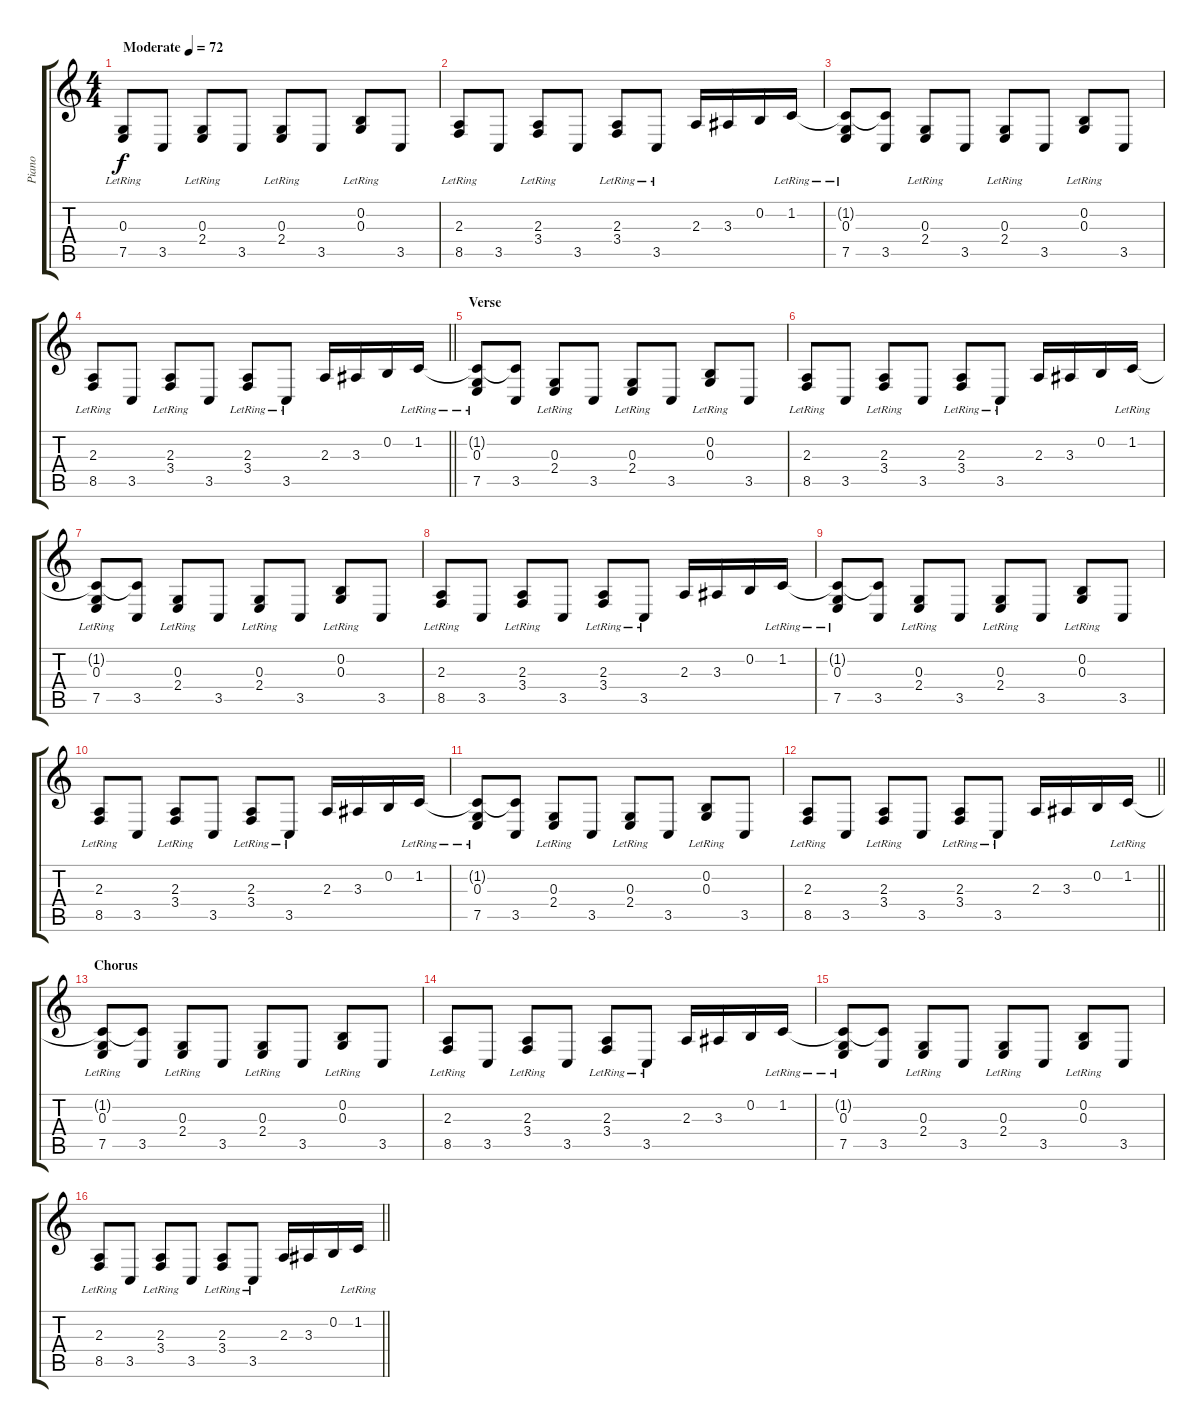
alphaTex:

\track ("Piano" "Piano") {instrument acousticgrandpiano}
\staff {score tabs}
\tuning (E4 B3 G3 D3 A2 E2) {hide}
\ts (4 4)
\tempo (72 "Moderate")
\clef g2
\ks c
(0.3{lr} 7.5{lr}).8{dy f instrument acousticgrandpiano} 3.5.8 (0.3{lr} 2.4{lr}).8 3.5.8 (0.3{lr} 2.4{lr}).8 3.5.8 (0.2{lr} 0.3{lr}).8 3.5.8 |
(2.3{lr} 8.5{lr}).8 3.5.8 (2.3{lr} 3.4{lr}).8 3.5.8 (2.3{lr} 3.4{lr}).8 3.5{lr}.8 2.3.16 3.3.16 0.2.16 1.2{lr}.16 |
(1.2{t} 0.3{lr} 7.5{lr}).8 (1.2{t} 3.5).8 (0.3{lr} 2.4{lr}).8 3.5.8 (0.3{lr} 2.4{lr}).8 3.5.8 (0.2{lr} 0.3{lr}).8 3.5.8 |
\barLineRight lightlight
(2.3{lr} 8.5{lr}).8 3.5.8 (2.3{lr} 3.4{lr}).8 3.5.8 (2.3{lr} 3.4{lr}).8 3.5{lr}.8 2.3.16 3.3.16 0.2.16 1.2{lr}.16 |
\section ("" "Verse")
(1.2{t} 0.3{lr} 7.5{lr}).8 (1.2{t} 3.5).8 (0.3{lr} 2.4{lr}).8 3.5.8 (0.3{lr} 2.4{lr}).8 3.5.8 (0.2{lr} 0.3{lr}).8 3.5.8 |
(2.3{lr} 8.5{lr}).8 3.5.8 (2.3{lr} 3.4{lr}).8 3.5.8 (2.3{lr} 3.4{lr}).8 3.5{lr}.8 2.3.16 3.3.16 0.2.16 1.2{lr}.16 |
(1.2{t} 0.3{lr} 7.5{lr}).8 (1.2{t} 3.5).8 (0.3{lr} 2.4{lr}).8 3.5.8 (0.3{lr} 2.4{lr}).8 3.5.8 (0.2{lr} 0.3{lr}).8 3.5.8 |
(2.3{lr} 8.5{lr}).8 3.5.8 (2.3{lr} 3.4{lr}).8 3.5.8 (2.3{lr} 3.4{lr}).8 3.5{lr}.8 2.3.16 3.3.16 0.2.16 1.2{lr}.16 |
(1.2{t} 0.3{lr} 7.5{lr}).8 (1.2{t} 3.5).8 (0.3{lr} 2.4{lr}).8 3.5.8 (0.3{lr} 2.4{lr}).8 3.5.8 (0.2{lr} 0.3{lr}).8 3.5.8 |
(2.3{lr} 8.5{lr}).8 3.5.8 (2.3{lr} 3.4{lr}).8 3.5.8 (2.3{lr} 3.4{lr}).8 3.5{lr}.8 2.3.16 3.3.16 0.2.16 1.2{lr}.16 |
(1.2{t} 0.3{lr} 7.5{lr}).8 (1.2{t} 3.5).8 (0.3{lr} 2.4{lr}).8 3.5.8 (0.3{lr} 2.4{lr}).8 3.5.8 (0.2{lr} 0.3{lr}).8 3.5.8 |
\barLineRight lightlight
(2.3{lr} 8.5{lr}).8 3.5.8 (2.3{lr} 3.4{lr}).8 3.5.8 (2.3{lr} 3.4{lr}).8 3.5{lr}.8 2.3.16 3.3.16 0.2.16 1.2{lr}.16 |
\section ("" "Chorus")
(1.2{t} 0.3{lr} 7.5{lr}).8 (1.2{t} 3.5).8 (0.3{lr} 2.4{lr}).8 3.5.8 (0.3{lr} 2.4{lr}).8 3.5.8 (0.2{lr} 0.3{lr}).8 3.5.8 |
(2.3{lr} 8.5{lr}).8 3.5.8 (2.3{lr} 3.4{lr}).8 3.5.8 (2.3{lr} 3.4{lr}).8 3.5{lr}.8 2.3.16 3.3.16 0.2.16 1.2{lr}.16 |
(1.2{t} 0.3{lr} 7.5{lr}).8 (1.2{t} 3.5).8 (0.3{lr} 2.4{lr}).8 3.5.8 (0.3{lr} 2.4{lr}).8 3.5.8 (0.2{lr} 0.3{lr}).8 3.5.8 |
\barLineRight lightlight
(2.3{lr} 8.5{lr}).8 3.5.8 (2.3{lr} 3.4{lr}).8 3.5.8 (2.3{lr} 3.4{lr}).8 3.5{lr}.8 2.3.16 3.3.16 0.2.16 1.2{lr}.16
